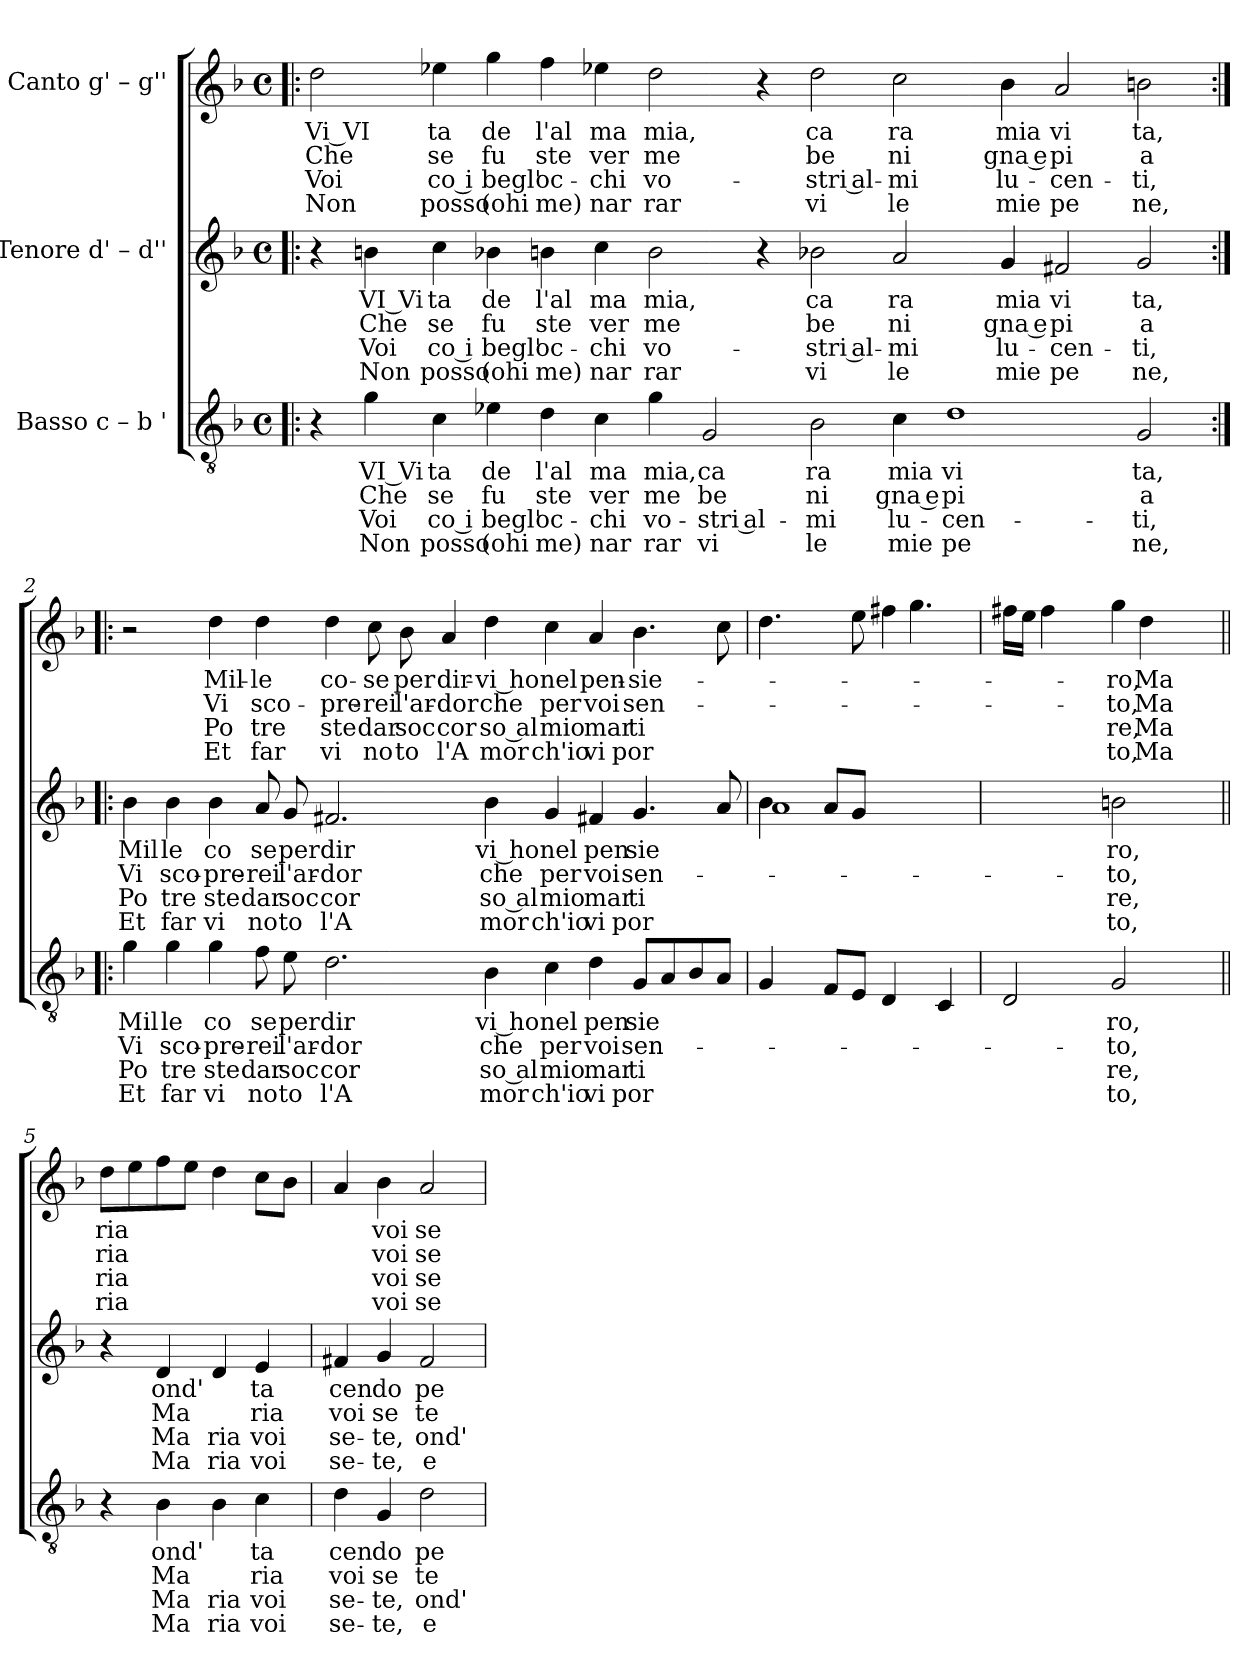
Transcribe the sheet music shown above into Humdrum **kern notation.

**kern	**text	**text	**text	**text	**kern	**text	**text	**text	**text	**kern	**text	**text	**text	**text
*part3	*part3	*part3	*part3	*part3	*part2	*part2	*part2	*part2	*part2	*part1	*part1	*part1	*part1	*part1
*staff3	*staff3	*staff3	*staff3	*staff3	*staff2	*staff2	*staff2	*staff2	*staff2	*staff1	*staff1	*staff1	*staff1	*staff1
*I"Basso c – b '	*	*	*	*	*I"Tenore d' – d''	*	*	*	*	*I"Canto g' – g''	*	*	*	*
*clefGv2	*	*	*	*	*clefG2	*	*	*	*	*clefG2	*	*	*	*
*k[b-]	*	*	*	*	*k[b-]	*	*	*	*	*k[b-]	*	*	*	*
*F:	*	*	*	*	*F:	*	*	*	*	*F:	*	*	*	*
*M4/4	*	*	*	*	*M4/4	*	*	*	*	*M4/4	*	*	*	*
*met(c)	*	*	*	*	*met(c)	*	*	*	*	*met(c)	*	*	*	*
=1!|:	=1!|:	=1!|:	=1!|:	=1!|:	=1!|:	=1!|:	=1!|:	=1!|:	=1!|:	=1!|:	=1!|:	=1!|:	=1!|:	=1!|:
!	!	!	!	!	!	!	!	!	!	!	!LO:LY:b	!LO:LY:b	!LO:LY:b	!LO:LY:b
4r	.	.	.	.	4r	.	.	.	.	2dd\	Vi VI	Che	Voi	Non
!	!LO:LY:b:rj	!LO:LY:b:rj	!LO:LY:b:rj	!LO:LY:b:rj	!	!LO:LY:b:rj	!LO:LY:b:rj	!LO:LY:b:rj	!LO:LY:b:rj	!	!	!	!	!
4g\	VI Vi	Che	Voi	Non	4bn\	VI Vi	Che	Voi	Non	.	.	.	.	.
!	!LO:LY:b	!LO:LY:b	!LO:LY:b	!LO:LY:b	!	!LO:LY:b	!LO:LY:b	!LO:LY:b	!LO:LY:b	!	!LO:LY:b	!LO:LY:b	!LO:LY:b	!LO:LY:b
4c\	ta	se	co i	posso	4cc\	ta	se	co i	posso	4ee-X\	ta	se	co i	posso
!	!LO:LY:b	!LO:LY:b	!LO:LY:b	!LO:LY:b	!	!LO:LY:b	!LO:LY:b	!LO:LY:b	!LO:LY:b	!	!LO:LY:b	!LO:LY:b	!LO:LY:b	!LO:LY:b
4e-X\	de	fu	begl'	(ohi	4b-X\	de	fu	begl'	(ohi	4gg\	de	fu	begl'	(ohi
!	!LO:LY:b	!LO:LY:b	!LO:LY:b	!LO:LY:b	!	!LO:LY:b	!LO:LY:b	!LO:LY:b	!LO:LY:b	!	!LO:LY:b	!LO:LY:b	!LO:LY:b	!LO:LY:b
4d\	l'al	ste	oc-	me)	4bn\	l'al	ste	oc-	me)	4ff\	l'al	ste	oc-	me)
!	!LO:LY:b	!LO:LY:b	!LO:LY:b	!LO:LY:b	!	!LO:LY:b	!LO:LY:b	!LO:LY:b	!LO:LY:b	!	!LO:LY:b	!LO:LY:b	!LO:LY:b	!LO:LY:b
4c\	ma	ver	-chi	nar	4cc\	ma	ver	-chi	nar	4ee-X\	ma	ver	-chi	nar
!	!LO:LY:b	!LO:LY:b	!LO:LY:b	!LO:LY:b	!	!LO:LY:b	!LO:LY:b	!LO:LY:b	!LO:LY:b	!	!LO:LY:b	!LO:LY:b	!LO:LY:b	!LO:LY:b
4g\	mia,	me	vo-	rar	2b\	mia,	me	vo-	rar	2dd\	mia,	me	vo-	rar
!	!LO:LY:b	!LO:LY:b	!LO:LY:b	!LO:LY:b	!	!	!	!	!	!	!	!	!	!
2G/	ca	be	-stri al-	vi	.	.	.	.	.	.	.	.	.	.
.	.	.	.	.	4r	.	.	.	.	4r	.	.	.	.
!	!LO:LY:b	!LO:LY:b	!LO:LY:b	!LO:LY:b	!	!LO:LY:b	!LO:LY:b	!LO:LY:b	!LO:LY:b	!	!LO:LY:b	!LO:LY:b	!LO:LY:b	!LO:LY:b
2B-\	ra	ni	-mi	le	2b-X\	ca	be	-stri al-	vi	2dd\	ca	be	-stri al-	vi
!	!LO:LY:b	!LO:LY:b	!LO:LY:b	!LO:LY:b	!	!LO:LY:b	!LO:LY:b	!LO:LY:b	!LO:LY:b	!	!LO:LY:b	!LO:LY:b	!LO:LY:b	!LO:LY:b
4c\	mia	gna e	lu-	mie	2a/	ra	ni	-mi	le	2cc\	ra	ni	-mi	le
!	!LO:LY:b	!LO:LY:b	!LO:LY:b	!LO:LY:b	!	!	!	!	!	!	!	!	!	!
1d	vi	pi	-cen-	pe	.	.	.	.	.	.	.	.	.	.
!	!	!	!	!	!	!LO:LY:b	!LO:LY:b	!LO:LY:b	!LO:LY:b	!	!LO:LY:b	!LO:LY:b	!LO:LY:b	!LO:LY:b
.	.	.	.	.	4g/	mia	gna e	lu-	mie	4b-\	mia	gna e	lu-	mie
!	!	!	!	!	!	!LO:LY:b	!LO:LY:b	!LO:LY:b	!LO:LY:b	!	!LO:LY:b	!LO:LY:b	!LO:LY:b	!LO:LY:b
.	.	.	.	.	2f#X/	vi	pi	-cen-	pe	2a/	vi	pi	-cen-	pe
!	!LO:LY:b	!LO:LY:b	!LO:LY:b	!LO:LY:b	!	!LO:LY:b	!LO:LY:b	!LO:LY:b	!LO:LY:b	!	!LO:LY:b	!LO:LY:b	!LO:LY:b	!LO:LY:b
2G/	ta,	a	-ti,	ne,	2g/	ta,	a	-ti,	ne,	2bn\	ta,	a	-ti,	ne,
!!LO:LB:g=z
=2:|!|:	=2:|!|:	=2:|!|:	=2:|!|:	=2:|!|:	=2:|!|:	=2:|!|:	=2:|!|:	=2:|!|:	=2:|!|:	=2:|!|:	=2:|!|:	=2:|!|:	=2:|!|:	=2:|!|:
!	!LO:LY:b	!LO:LY:b	!LO:LY:b	!LO:LY:b	!	!LO:LY:b	!LO:LY:b	!LO:LY:b	!LO:LY:b	!	!	!	!	!
4g\	Mil	Vi	Po	Et	4b-\	Mil	Vi	Po	Et	2r	.	.	.	.
!	!LO:LY:b	!LO:LY:b	!LO:LY:b	!LO:LY:b	!	!LO:LY:b	!LO:LY:b	!LO:LY:b	!LO:LY:b	!	!	!	!	!
4g\	le	sco-	tre	far	4b-\	le	sco-	tre	far	.	.	.	.	.
!	!LO:LY:b	!LO:LY:b	!LO:LY:b	!LO:LY:b	!	!LO:LY:b	!LO:LY:b	!LO:LY:b	!LO:LY:b	!	!LO:LY:b	!LO:LY:b	!LO:LY:b	!LO:LY:b
4g\	co	-pre-	ste	vi	4b-\	co	-pre-	ste	vi	4dd\	Mil-	Vi	Po	Et
!	!LO:LY:b	!LO:LY:b	!LO:LY:b	!LO:LY:b	!	!LO:LY:b	!LO:LY:b	!LO:LY:b	!LO:LY:b	!	!LO:LY:b	!LO:LY:b	!LO:LY:b	!LO:LY:b
8f\	se	-rei	dar	no	8a/	se	-rei	dar	no	4dd\	-le	sco-	tre	far
!	!LO:LY:b	!LO:LY:b	!LO:LY:b	!LO:LY:b	!	!LO:LY:b	!LO:LY:b	!LO:LY:b	!LO:LY:b	!	!	!	!	!
8e\	per	l'ar-	soc	to	8g/	per	l'ar-	soc	to	.	.	.	.	.
!	!LO:LY:b	!LO:LY:b	!LO:LY:b	!LO:LY:b	!	!LO:LY:b	!LO:LY:b	!LO:LY:b	!LO:LY:b	!	!LO:LY:b	!LO:LY:b	!LO:LY:b	!LO:LY:b
2.d\	dir	-dor	cor	l'A	2.f#X/	dir	-dor	cor	l'A	4dd\	co-	-pre-	ste	vi
!	!	!	!	!	!	!	!	!	!	!	!LO:LY:b	!LO:LY:b	!LO:LY:b	!LO:LY:b
.	.	.	.	.	.	.	.	.	.	8cc\	-se	-rei	dar	no
!	!	!	!	!	!	!	!	!	!	!	!LO:LY:b	!LO:LY:b	!LO:LY:b	!LO:LY:b
.	.	.	.	.	.	.	.	.	.	8b-\	per	l'ar-	soc	to
!	!	!	!	!	!	!	!	!	!	!	!LO:LY:b	!LO:LY:b	!LO:LY:b	!LO:LY:b
.	.	.	.	.	.	.	.	.	.	4a/	dir-	-dor	cor	l'A
!	!LO:LY:b:rj	!LO:LY:b:rj	!LO:LY:b:rj	!LO:LY:b:rj	!	!LO:LY:b:rj	!LO:LY:b:rj	!LO:LY:b:rj	!LO:LY:b:rj	!	!LO:LY:b:rj	!LO:LY:b:rj	!LO:LY:b:rj	!LO:LY:b:rj
4B-\	vi ho	che	so al	mor	4b-\	vi ho	che	so al	mor	4dd\	-vi ho	che	so al	mor
!	!LO:LY:b	!LO:LY:b	!LO:LY:b	!LO:LY:b	!	!LO:LY:b	!LO:LY:b	!LO:LY:b	!LO:LY:b	!	!LO:LY:b	!LO:LY:b	!LO:LY:b	!LO:LY:b
4c\	nel	per	mio	ch'io	4g/	nel	per	mio	ch'io	4cc\	nel	per	mio	ch'io
!	!LO:LY:b	!LO:LY:b	!LO:LY:b	!LO:LY:b	!	!LO:LY:b	!LO:LY:b	!LO:LY:b	!LO:LY:b	!	!LO:LY:b	!LO:LY:b	!LO:LY:b	!LO:LY:b
4d\	pen	voi	mar	vi	4f#X/	pen	voi	mar	vi	4a/	pen-	voi	mar	vi
!	!LO:LY:b	!LO:LY:b	!LO:LY:b	!LO:LY:b	!	!LO:LY:b	!LO:LY:b	!LO:LY:b	!LO:LY:b	!	!LO:LY:b	!LO:LY:b	!LO:LY:b	!LO:LY:b
8G/L	sie	sen-	ti	por	4.g/	sie	sen-	ti	por	4.b-\	-sie-	sen-	ti	por
8A/	.	.	.	.	.	.	.	.	.	.	.	.	.	.
8B-/	.	.	.	.	.	.	.	.	.	.	.	.	.	.
8A/J	.	.	.	.	8a/	.	.	.	.	8cc\	.	.	.	.
!!LO:PB:g=z
=3	=3	=3	=3	=3	=3	=3	=3	=3	=3	=3	=3	=3	=3	=3
*	*	*	*	*	*^	*	*	*	*	*^	*	*	*	*
*	*	*	*	*	*	*^	*	*	*	*	*	*^	*	*	*	*
4G/	.	.	.	.	8ryy	4b-\	1a	.	.	.	.	16ryy	4.dd\	2ryy	.	.	.	.
.	.	.	.	.	.	.	.	.	.	.	.	2...ryy	.	.	.	.	.	.
.	.	.	.	.	2..ryy	.	.	.	.	.	.	.	.	.	.	.	.	.
8F/L	.	.	.	.	.	8a/L	.	.	.	.	.	.	.	.	.	.	.	.
8E/J	.	.	.	.	.	8g/J	.	.	.	.	.	.	8ee\	.	.	.	.	.
4D/	.	.	.	.	.	2ryy	.	.	.	.	.	.	4ff#X\	8ryy	.	.	.	.
.	.	.	.	.	.	.	.	.	.	.	.	.	.	4.gg\	.	.	.	.
4C/	.	.	.	.	.	.	.	.	.	.	.	.	4ryy	.	.	.	.	.
*	*	*	*	*	*v	*v	*v	*	*	*	*	*	*	*	*	*	*	*
*	*	*	*	*	*	*	*	*	*	*	*v	*v	*	*	*	*
=4	=4	=4	=4	=4	=4	=4	=4	=4	=4	=4	=4	=4	=4	=4	=4
2D/	.	.	.	.	2ryy	.	.	.	.	16ff#X\LL	2ryy	.	.	.	.
.	.	.	.	.	.	.	.	.	.	16ee\JJ	.	.	.	.	.
.	.	.	.	.	.	.	.	.	.	4ff#\	.	.	.	.	.
.	.	.	.	.	.	.	.	.	.	8ryy	.	.	.	.	.
!	!LO:LY:b	!LO:LY:b	!LO:LY:b	!LO:LY:b	!	!LO:LY:b	!LO:LY:b	!LO:LY:b	!LO:LY:b	!	!	!LO:LY:b	!LO:LY:b	!LO:LY:b	!LO:LY:b
2G/	ro,	-to,	re,	to,	2bn\	ro,	-to,	re,	to,	4gg\	8ryy	-ro,	-to,	re,	to,
!	!	!	!	!	!	!	!	!	!	!	!	!LO:LY:b	!LO:LY:b	!LO:LY:b	!LO:LY:b
.	.	.	.	.	.	.	.	.	.	.	4dd\	Ma	Ma	Ma	Ma
.	.	.	.	.	.	.	.	.	.	8ryy	.	.	.	.	.
.	.	.	.	.	.	.	.	.	.	8ryy	8ryy	.	.	.	.
=5||	=5||	=5||	=5||	=5||	=5||	=5||	=5||	=5||	=5||	=5||	=5||	=5||	=5||	=5||	=5||
!	!	!	!	!	!	!	!	!	!	!	!	!LO:LY:b	!LO:LY:b	!LO:LY:b	!LO:LY:b
*	*	*	*	*	*	*	*	*	*	*v	*v	*	*	*	*
4r	.	.	.	.	4r	.	.	.	.	8dd\L	ria	ria	ria	ria
.	.	.	.	.	.	.	.	.	.	8ee\	.	.	.	.
!	!LO:LY:b	!LO:LY:b	!LO:LY:b	!LO:LY:b	!	!LO:LY:b	!LO:LY:b	!LO:LY:b	!LO:LY:b	!	!	!	!	!
4B-\	ond'	Ma	Ma	Ma	4d/	ond'	Ma	Ma	Ma	8ff\	.	.	.	.
.	.	.	.	.	.	.	.	.	.	8ee\J	.	.	.	.
!	!	!	!LO:LY:b	!LO:LY:b	!	!	!	!LO:LY:b	!LO:LY:b	!	!	!	!	!
4B-\	.	.	ria	ria	4d/	.	.	ria	ria	4dd\	.	.	.	.
!	!LO:LY:b	!LO:LY:b	!LO:LY:b	!LO:LY:b	!	!LO:LY:b	!LO:LY:b	!LO:LY:b	!LO:LY:b	!	!	!	!	!
4c\	ta	ria	voi	voi	4e/	ta	ria	voi	voi	8cc\L	.	.	.	.
.	.	.	.	.	.	.	.	.	.	8b-\J	.	.	.	.
!!LO:LB:g=z
=6	=6	=6	=6	=6	=6	=6	=6	=6	=6	=6	=6	=6	=6	=6
!	!LO:LY:b	!LO:LY:b	!LO:LY:b	!LO:LY:b	!	!LO:LY:b	!LO:LY:b	!LO:LY:b	!LO:LY:b	!	!	!	!	!
4d\	cen	voi	se-	se-	4f#X/	cen	voi	se-	se-	4a/	.	.	.	.
!	!LO:LY:b	!LO:LY:b	!LO:LY:b	!LO:LY:b	!	!LO:LY:b	!LO:LY:b	!LO:LY:b	!LO:LY:b	!	!LO:LY:b	!LO:LY:b	!LO:LY:b	!LO:LY:b
4G/	do	se	-te,	-te,	4g/	do	se	-te,	-te,	4b-\	voi	voi	voi	voi
!	!LO:LY:b	!LO:LY:b	!LO:LY:b	!LO:LY:b	!	!LO:LY:b	!LO:LY:b	!LO:LY:b	!LO:LY:b	!	!LO:LY:b	!LO:LY:b	!LO:LY:b	!LO:LY:b
2d\	pe	te	ond'	e	2f#/	pe	te	ond'	e	2a/	se	se	se-	se-
=	=	=	=	=	=	=	=	=	=	=	=	=	=	=
*-	*-	*-	*-	*-	*-	*-	*-	*-	*-	*-	*-	*-	*-	*-
